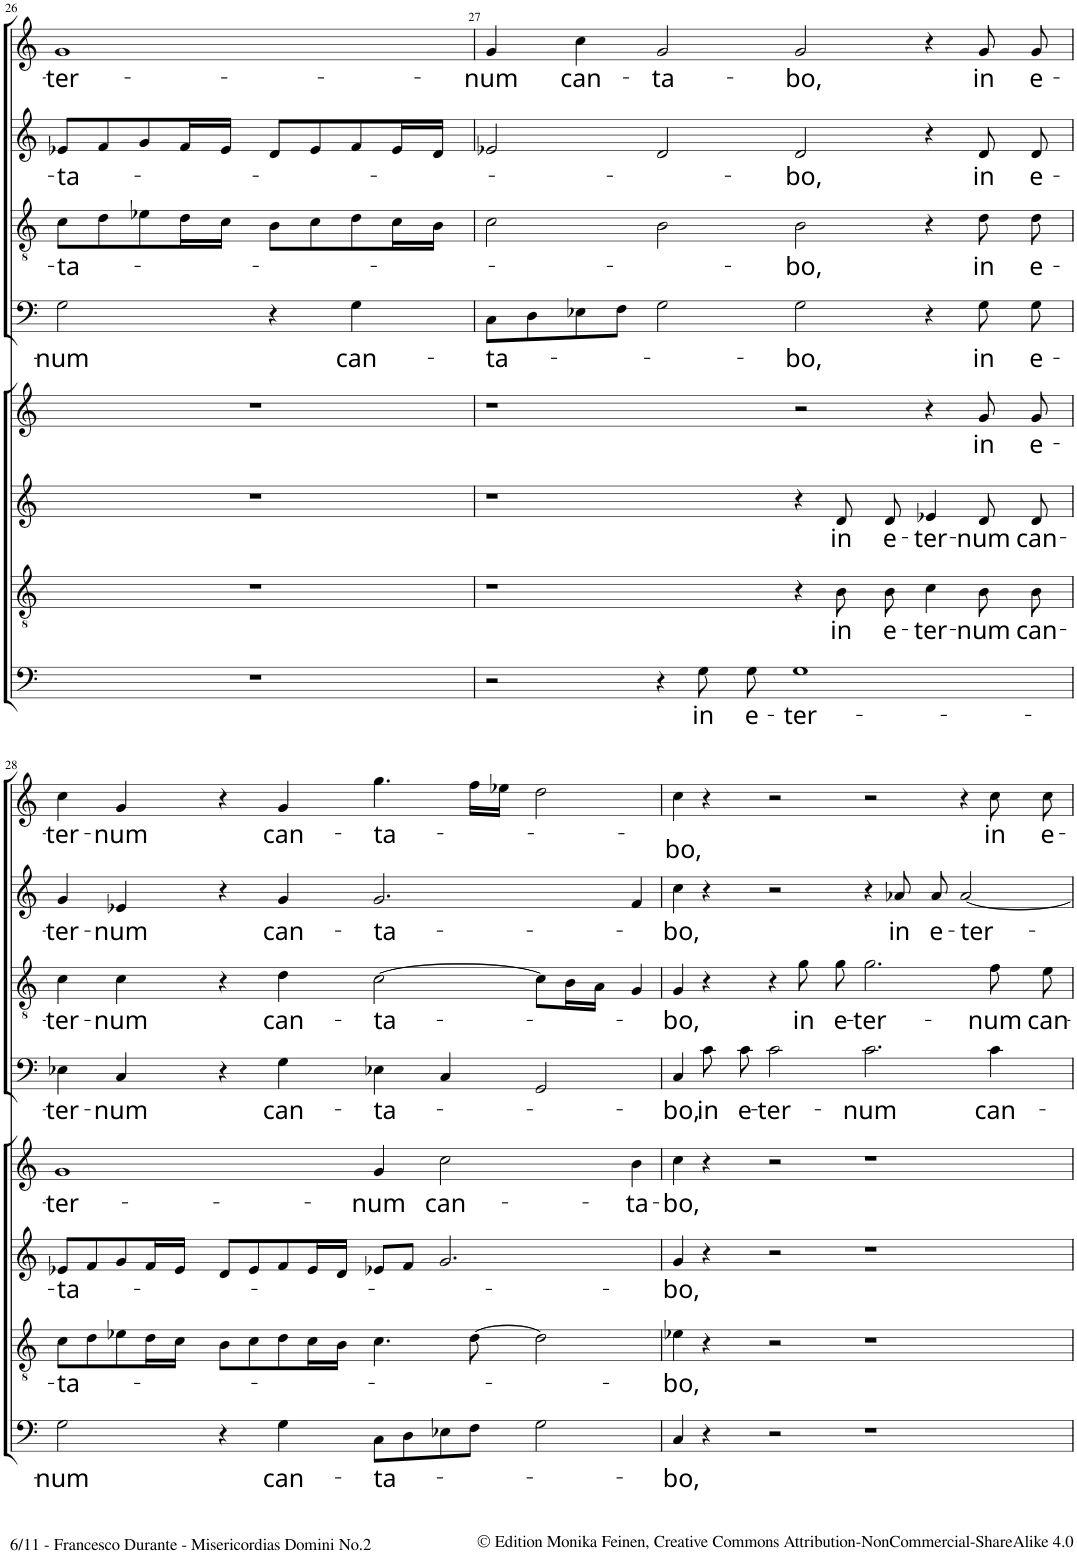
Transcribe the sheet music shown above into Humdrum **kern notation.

**kern	**text	**kern	**text	**kern	**text	**kern	**text	**kern	**text	**kern	**text	**kern	**text	**kern	**text
*part8	*part8	*part7	*part7	*part6	*part6	*part5	*part5	*part4	*part4	*part3	*part3	*part2	*part2	*part1	*part1
*staff8	*staff8	*staff7	*staff7	*staff6	*staff6	*staff5	*staff5	*staff4	*staff4	*staff3	*staff3	*staff2	*staff2	*staff1	*staff1
*I"BASSO II.	*	*I"TENORE II.	*	*I"ALTO II.	*	*I"CANTO II.	*	*I"BASSO I.	*	*I"TENORE I.	*	*I"ALTO I.	*	*I"CANTO I.	*
!!LO:PB:g=z
*clefF4	*	*clefGv2	*	*clefG2	*	*clefG2	*	*clefF4	*	*clefGv2	*	*clefG2	*	*clefG2	*
*k[]	*	*k[]	*	*k[]	*	*k[]	*	*k[]	*	*k[]	*	*k[]	*	*k[]	*
*M4/2	*	*M4/2	*	*M4/2	*	*M4/2	*	*M4/2	*	*M4/2	*	*M4/2	*	*M4/2	*
*met(c)	*	*met(c)	*	*met(c)	*	*met(c)	*	*met(c)	*	*met(c)	*	*met(c)	*	*met(c)	*
=26	=26	=26	=26	=26	=26	=26	=26	=26	=26	=26	=26	=26	=26	=26	=26
!	!	!	!	!	!	!	!	!	!LO:LY:b	!	!LO:LY:b	!	!LO:LY:b	!	!LO:LY:b
0r	.	0r	.	0r	.	0r	.	2G\	-num	8c\L	-ta-	8e-X/L	-ta-	1g	-ter-
.	.	.	.	.	.	.	.	.	.	8d\	.	8f/	.	.	.
.	.	.	.	.	.	.	.	.	.	8e-X\	.	8g/	.	.	.
.	.	.	.	.	.	.	.	.	.	16d\L	.	16f/L	.	.	.
.	.	.	.	.	.	.	.	.	.	16c\JJ	.	16e-/JJ	.	.	.
.	.	.	.	.	.	.	.	4r	.	8B\L	.	8d/L	.	.	.
.	.	.	.	.	.	.	.	.	.	8c\	.	8e-/	.	.	.
!	!	!	!	!	!	!	!	!	!LO:LY:b	!	!	!	!	!	!
.	.	.	.	.	.	.	.	4G\	can-	8d\	.	8f/	.	.	.
.	.	.	.	.	.	.	.	.	.	16c\L	.	16e-/L	.	.	.
.	.	.	.	.	.	.	.	.	.	16B\JJ	.	16d/JJ	.	.	.
.	.	.	.	.	.	.	.	1ryy	.	1ryy	.	1ryy	.	1ryy	.
=27	=27	=27	=27	=27	=27	=27	=27	=27	=27	=27	=27	=27	=27	=27	=27
!	!	!	!	!	!	!	!	!	!LO:LY:b	!	!	!	!	!	!LO:LY:b
2r	.	1r	.	1r	.	1r	.	8C\L	-ta-	2c\	.	2e-X/	.	4g/	-num
.	.	.	.	.	.	.	.	8D\	.	.	.	.	.	.	.
!	!	!	!	!	!	!	!	!	!	!	!	!	!	!	!LO:LY:b
.	.	.	.	.	.	.	.	8E-X\	.	.	.	.	.	4cc\	can-
.	.	.	.	.	.	.	.	8F\J	.	.	.	.	.	.	.
!	!	!	!	!	!	!	!	!	!	!	!	!	!	!	!LO:LY:b
4r	.	.	.	.	.	.	.	2G\	.	2B\	.	2d/	.	2g/	-ta-
!	!LO:LY:b	!	!	!	!	!	!	!	!	!	!	!	!	!	!
8G\	in	.	.	.	.	.	.	.	.	.	.	.	.	.	.
!	!LO:LY:b	!	!	!	!	!	!	!	!	!	!	!	!	!	!
8G\	e-	.	.	.	.	.	.	.	.	.	.	.	.	.	.
!	!LO:LY:b	!	!	!	!	!	!	!	!LO:LY:b	!	!LO:LY:b	!	!LO:LY:b	!	!LO:LY:b
1G	ter-	4r	.	4r	.	2r	.	2G\	-bo,	2B\	bo,	2d/	bo,	2g/	-bo,
!	!	!	!LO:LY:b	!	!LO:LY:b	!	!	!	!	!	!	!	!	!	!
.	.	8B\	in	8d/	in	.	.	.	.	.	.	.	.	.	.
!	!	!	!LO:LY:b	!	!LO:LY:b	!	!	!	!	!	!	!	!	!	!
.	.	8B\	e-	8d/	e-	.	.	.	.	.	.	.	.	.	.
!	!	!	!LO:LY:b	!	!LO:LY:b	!	!	!	!	!	!	!	!	!	!
.	.	4c\	-ter-	4e-X/	-ter-	4r	.	4r	.	4r	.	4r	.	4r	.
!	!	!	!LO:LY:b	!	!LO:LY:b	!	!LO:LY:b	!	!LO:LY:b	!	!LO:LY:b	!	!LO:LY:b	!	!LO:LY:b
.	.	8B\	-num	8d/	-num	8g/L	in	8G\	in	8d\	in	8d/	in	8g/	in
!	!	!	!LO:LY:b	!	!LO:LY:b	!	!LO:LY:b	!	!LO:LY:b	!	!LO:LY:b	!	!LO:LY:b	!	!LO:LY:b
.	.	8B\	can-	8d/	can-	8g/J	e-	8G\	e-	8d\	e-	8d/	e-	8g/	e-
!!LO:LB:g=z
=28	=28	=28	=28	=28	=28	=28	=28	=28	=28	=28	=28	=28	=28	=28	=28
!	!LO:LY:b	!	!LO:LY:b	!	!LO:LY:b	!	!LO:LY:b	!	!LO:LY:b	!	!LO:LY:b	!	!LO:LY:b	!	!LO:LY:b
2G\	-num	8c\L	-ta-	8e-X/L	-ta-	1g	ter-	4E-X\	-ter-	4c\	-ter-	4g/	-ter-	4cc\	-ter-
.	.	8d\	.	8f/	.	.	.	.	.	.	.	.	.	.	.
!	!	!	!	!	!	!	!	!	!LO:LY:b	!	!LO:LY:b	!	!LO:LY:b	!	!LO:LY:b
.	.	8e-X\	.	8g/	.	.	.	4C/	-num	4c\	-num	4e-X/	-num	4g/	-num
.	.	16d\L	.	16f/L	.	.	.	.	.	.	.	.	.	.	.
.	.	16c\JJ	.	16e-/JJ	.	.	.	.	.	.	.	.	.	.	.
4r	.	8B\L	.	8d/L	.	.	.	4r	.	4r	.	4r	.	4r	.
.	.	8c\	.	8e-/	.	.	.	.	.	.	.	.	.	.	.
!	!LO:LY:b	!	!	!	!	!	!	!	!LO:LY:b	!	!LO:LY:b	!	!LO:LY:b	!	!LO:LY:b
4G\	can-	8d\	.	8f/	.	.	.	4G\	can-	4d\	can-	4g/	can-	4g/	can-
.	.	16c\L	.	16e-/L	.	.	.	.	.	.	.	.	.	.	.
.	.	16B\JJ	.	16d/JJ	.	.	.	.	.	.	.	.	.	.	.
!	!LO:LY:b	!	!	!	!	!	!LO:LY:b	!	!LO:LY:b	!	!LO:LY:b	!	!LO:LY:b	!	!LO:LY:b
8C\L	-ta-	4.c\	.	8e-X/L	.	4g/	-num	4E-X\	-ta-	[2c\	-ta-	2.g/	-ta-	4.gg\	-ta-
8D\	.	.	.	8f/J	.	.	.	.	.	.	.	.	.	.	.
!	!	!	!	!	!	!	!LO:LY:b	!	!	!	!	!	!	!	!
8E-X\	.	.	.	2.g/	.	2cc\	can-	4C/	.	.	.	.	.	.	.
8F\J	.	[8d\	.	.	.	.	.	.	.	.	.	.	.	16ff\LL	.
.	.	.	.	.	.	.	.	.	.	.	.	.	.	16ee-X\JJ	.
2G\	.	2d\]	.	.	.	.	.	2GG/	.	8c\L]	.	.	.	2dd\	.
.	.	.	.	.	.	.	.	.	.	16B\L	.	.	.	.	.
.	.	.	.	.	.	.	.	.	.	16A\JJ	.	.	.	.	.
!	!	!	!	!	!	!	!LO:LY:b	!	!	!	!	!	!	!	!
.	.	.	.	.	.	4b\	-ta-	.	.	4G/	.	4f/	.	.	.
=29	=29	=29	=29	=29	=29	=29	=29	=29	=29	=29	=29	=29	=29	=29	=29
!	!LO:LY:b	!	!LO:LY:b	!	!LO:LY:b	!	!LO:LY:b	!	!LO:LY:b	!	!LO:LY:b	!	!LO:LY:b	!	!LO:LY:b
4C/	bo,	4e-X\	bo,	4g/	bo,	4cc\	bo,	4C/	bo,	4G/	bo,	4cc\	bo,	4cc\	bo,
!	!	!	!	!	!	!	!	!	!LO:LY:b	!	!	!	!	!	!
4r	.	4r	.	4r	.	4r	.	8c\	in	4r	.	4r	.	4r	.
!	!	!	!	!	!	!	!	!	!LO:LY:b	!	!	!	!	!	!
.	.	.	.	.	.	.	.	8c\	e-	.	.	.	.	.	.
!	!	!	!	!	!	!	!	!	!LO:LY:b	!	!	!	!	!	!
2r	.	2r	.	2r	.	2r	.	2c\	-ter-	4r	.	2r	.	2r	.
!	!	!	!	!	!	!	!	!	!	!	!LO:LY:b	!	!	!	!
.	.	.	.	.	.	.	.	.	.	8g\	in	.	.	.	.
!	!	!	!	!	!	!	!	!	!	!	!LO:LY:b	!	!	!	!
.	.	.	.	.	.	.	.	.	.	8g\	e-	.	.	.	.
!	!	!	!	!	!	!	!	!	!LO:LY:b	!	!LO:LY:b	!	!	!	!
1r	.	1r	.	1r	.	1r	.	2.c\	-num	2.g\	-ter-	4r	.	2r	.
!	!	!	!	!	!	!	!	!	!	!	!	!	!LO:LY:b	!	!
.	.	.	.	.	.	.	.	.	.	.	.	8a-X/	in	.	.
!	!	!	!	!	!	!	!	!	!	!	!	!	!LO:LY:b	!	!
.	.	.	.	.	.	.	.	.	.	.	.	8a-/	e-	.	.
!	!	!	!	!	!	!	!	!	!	!	!	!	!LO:LY:b	!	!
.	.	.	.	.	.	.	.	.	.	.	.	[2a-/	-ter-	4r	.
!	!	!	!	!	!	!	!	!	!LO:LY:b	!	!LO:LY:b	!	!	!	!LO:LY:b
.	.	.	.	.	.	.	.	4c\	can-	8f\	-num	.	.	8cc\	in
!	!	!	!	!	!	!	!	!	!	!	!LO:LY:b	!	!	!	!LO:LY:b
.	.	.	.	.	.	.	.	.	.	8e\	can-	.	.	8cc\	e-
=	=	=	=	=	=	=	=	=	=	=	=	=	=	=	=
*-	*-	*-	*-	*-	*-	*-	*-	*-	*-	*-	*-	*-	*-	*-	*-
